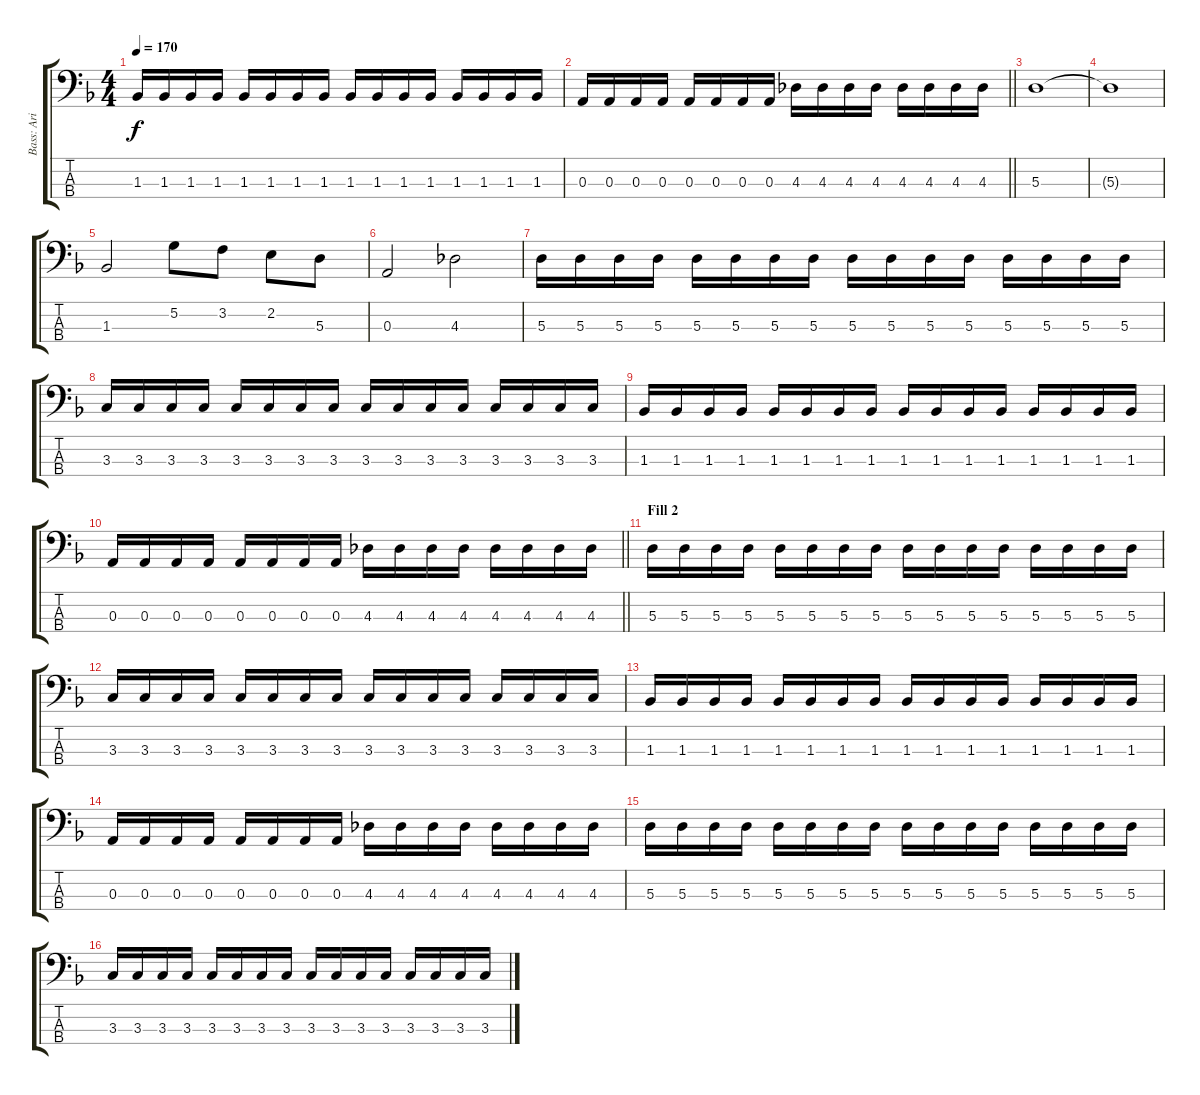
\track ("Bass: Ari Katajamäki" "Bass: Ari ") {instrument electricbassfinger}
\staff {score tabs}
\tuning (G2 D2 A1 E1) {hide}
\ts (4 4)
\tempo 170
\clef f4
\ks dminor
1.3.16{dy f} 1.3.16 1.3.16 1.3.16 1.3.16 1.3.16 1.3.16 1.3.16 1.3.16 1.3.16 1.3.16 1.3.16 1.3.16 1.3.16 1.3.16 1.3.16 |
\barLineRight lightlight
0.3.16 0.3.16 0.3.16 0.3.16 0.3.16 0.3.16 0.3.16 0.3.16 4.3.16 4.3.16 4.3.16 4.3.16 4.3.16 4.3.16 4.3.16 4.3.16 |
5.3.1 |
5.3{t}.1 |
1.3.2 5.2.8 3.2.8 2.2.8 5.3.8 |
0.3.2 4.3.2 |
5.3.16 5.3.16 5.3.16 5.3.16 5.3.16 5.3.16 5.3.16 5.3.16 5.3.16 5.3.16 5.3.16 5.3.16 5.3.16 5.3.16 5.3.16 5.3.16 |
3.3.16 3.3.16 3.3.16 3.3.16 3.3.16 3.3.16 3.3.16 3.3.16 3.3.16 3.3.16 3.3.16 3.3.16 3.3.16 3.3.16 3.3.16 3.3.16 |
1.3.16 1.3.16 1.3.16 1.3.16 1.3.16 1.3.16 1.3.16 1.3.16 1.3.16 1.3.16 1.3.16 1.3.16 1.3.16 1.3.16 1.3.16 1.3.16 |
\barLineRight lightlight
0.3.16 0.3.16 0.3.16 0.3.16 0.3.16 0.3.16 0.3.16 0.3.16 4.3.16 4.3.16 4.3.16 4.3.16 4.3.16 4.3.16 4.3.16 4.3.16 |
\section ("" "Fill 2")
5.3.16 5.3.16 5.3.16 5.3.16 5.3.16 5.3.16 5.3.16 5.3.16 5.3.16 5.3.16 5.3.16 5.3.16 5.3.16 5.3.16 5.3.16 5.3.16 |
3.3.16 3.3.16 3.3.16 3.3.16 3.3.16 3.3.16 3.3.16 3.3.16 3.3.16 3.3.16 3.3.16 3.3.16 3.3.16 3.3.16 3.3.16 3.3.16 |
1.3.16 1.3.16 1.3.16 1.3.16 1.3.16 1.3.16 1.3.16 1.3.16 1.3.16 1.3.16 1.3.16 1.3.16 1.3.16 1.3.16 1.3.16 1.3.16 |
0.3.16 0.3.16 0.3.16 0.3.16 0.3.16 0.3.16 0.3.16 0.3.16 4.3.16 4.3.16 4.3.16 4.3.16 4.3.16 4.3.16 4.3.16 4.3.16 |
5.3.16 5.3.16 5.3.16 5.3.16 5.3.16 5.3.16 5.3.16 5.3.16 5.3.16 5.3.16 5.3.16 5.3.16 5.3.16 5.3.16 5.3.16 5.3.16 |
3.3.16 3.3.16 3.3.16 3.3.16 3.3.16 3.3.16 3.3.16 3.3.16 3.3.16 3.3.16 3.3.16 3.3.16 3.3.16 3.3.16 3.3.16 3.3.16
